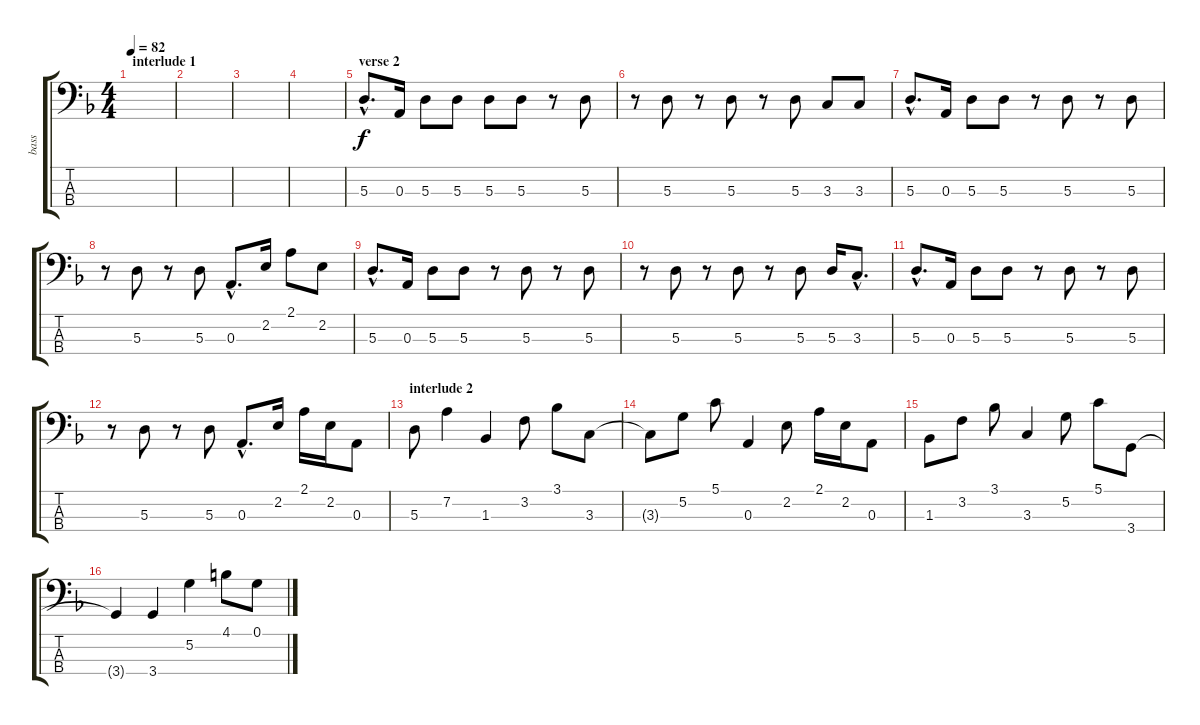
\track ("bass" "bass") {instrument electricbassfinger}
\staff {score tabs}
\tuning (G2 D2 A1 E1) {hide}
\ts (4 4)
\section ("" "interlude 1")
\tempo 82
\clef f4
\ks f
|
|
|
|
\section ("" "verse 2")
5.3{hac}.8{d} 0.3.16 5.3.8 5.3.8 5.3.8 5.3.8 r.8 5.3.8 |
r.8 5.3.8 r.8 5.3.8 r.8 5.3.8 3.3.8 3.3.8 |
5.3{hac}.8{d} 0.3.16 5.3.8 5.3.8 r.8 5.3.8 r.8 5.3.8 |
r.8 5.3.8 r.8 5.3.8 0.3{hac}.8{d} 2.2.16 2.1.8 2.2.8 |
5.3{hac}.8{d} 0.3.16 5.3.8 5.3.8 r.8 5.3.8 r.8 5.3.8 |
r.8 5.3.8 r.8 5.3.8 r.8 5.3.8 5.3.16 3.3{hac}.8{d} |
5.3{hac}.8{d} 0.3.16 5.3.8 5.3.8 r.8 5.3.8 r.8 5.3.8 |
r.8 5.3.8 r.8 5.3.8 0.3{hac}.8{d} 2.2.16 2.1.16 2.2.16 0.3.8 |
\section ("" "interlude 2")
5.3.8 7.2.4 1.3.4 3.2.8 3.1.8 3.3.8 |
3.3{t}.8 5.2.8 5.1.8 0.3.4 2.2.8 2.1.16 2.2.16 0.3.8 |
1.3.8 3.2.8 3.1.8 3.3.4 5.2.8 5.1.8 3.4.8 |
3.4{t}.4 3.4.4 5.2.4 4.1.8 0.1.8
